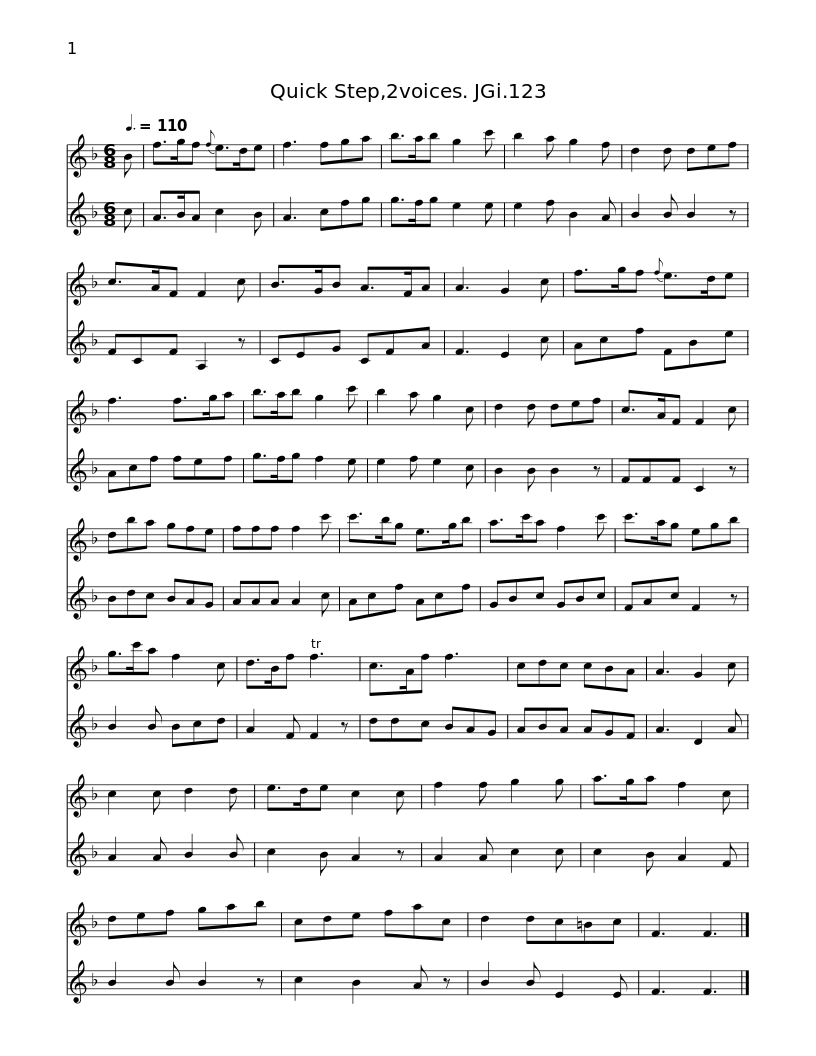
X:1
%%score 1 2
L:1/8
Q:3/8=110
M:6/8
I:linebreak $
K:F
V:1 treble
V:2 treble
V:1
 B | f>gf{f} e>de | f3 fga | b>ab g2 c' | b2 a g2 f | %5
 d2 d def | c>AF F2 c | B>GB A>FA |$ A3 G2 c | f>gf{f} e>de | %10
 f3 f>ga | b>ab g2 c' | b2 a g2 c | d2 d def | c>AF F2 c |$ %15
 dba gfe | fff f2 c' | c'>bg e>gb | a>c'a f2 c' | c'>ag egb | %20
 g>c'a f2 c |$ d>Bf f3 | c>Af f3 | cdc cBA | A3 G2 c | %25
 c2 c d2 d | e>de c2 c | f2 f g2 g | a>ga f2 c |$ def gab | %30
 cde fac | d2 dc=Bc | F3 F3 |] %33
V:2
 c | A>BA c2 B | A3 cfg | g>fg e2 e | e2 f B2 A | %5
 B2 B B2 z | FCF A,2 z | CEG CFA |$ F3 E2 c | Acf FBe | %10
 Acf fef | g>fg f2 e | e2 f e2 c | B2 B B2 z | FFF C2 z |$ %15
 Bdc BAG | AAA A2 c | Acf Acf | GBc GBc | FAc F2 z | %20
 B2 B Bcd |$ A2 F F2 z | ddc BAG | ABA AGF | A3 D2 A | %25
 A2 A B2 B | c2 B A2 z | A2 A c2 c | c2 B A2 F |$ B2 B B2 z | %30
 c2 B2 A z | B2 B E2 E | F3 F3 |] %33
